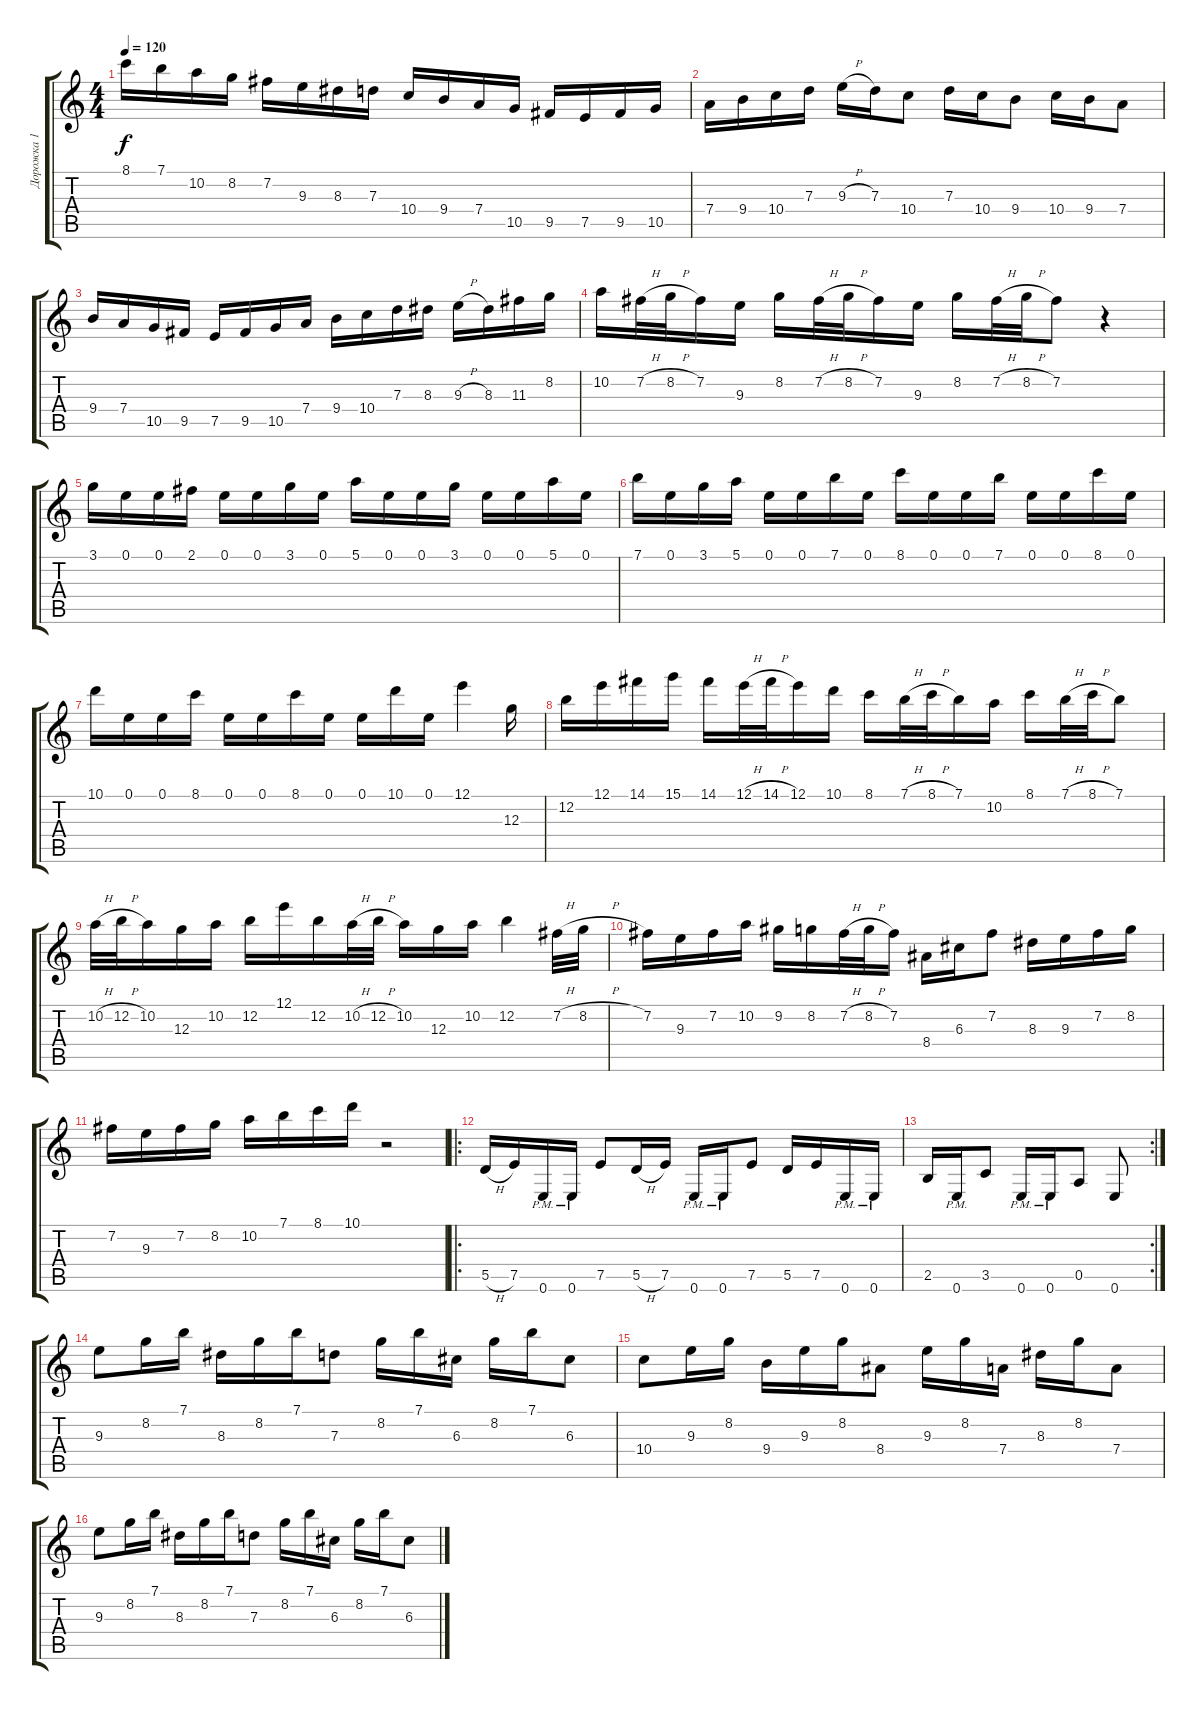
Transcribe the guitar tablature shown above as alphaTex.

\track ("Дорожка 1" "Дорожка 1") {instrument acousticguitarsteel}
\staff {score tabs}
\tuning (E4 B3 G3 D3 A2 E2) {hide}
\ts (4 4)
\tempo 120
\clef g2
\ks c
8.1.16{dy f} 7.1.16 10.2.16 8.2.16 7.2.16 9.3.16 8.3.16 7.3.16 10.4.16 9.4.16 7.4.16 10.5.16 9.5.16 7.5.16 9.5.16 10.5.16 |
7.4.16 9.4.16 10.4.16 7.3.16 9.3{h}.16 7.3.16 10.4.8 7.3.16 10.4.16 9.4.8 10.4.16 9.4.16 7.4.8 |
9.4.16 7.4.16 10.5.16 9.5.16 7.5.16 9.5.16 10.5.16 7.4.16 9.4.16 10.4.16 7.3.16 8.3.16 9.3{h}.16 8.3.16 11.3.16 8.2.16 |
10.2.16 7.2{h}.32 8.2{h}.32 7.2.16 9.3.16 8.2.16 7.2{h}.32 8.2{h}.32 7.2.16 9.3.16 8.2.16 7.2{h}.32 8.2{h}.32 7.2.8 r.4 |
3.1.16 0.1.16 0.1.16 2.1.16 0.1.16 0.1.16 3.1.16 0.1.16 5.1.16 0.1.16 0.1.16 3.1.16 0.1.16 0.1.16 5.1.16 0.1.16 |
7.1.16 0.1.16 3.1.16 5.1.16 0.1.16 0.1.16 7.1.16 0.1.16 8.1.16 0.1.16 0.1.16 7.1.16 0.1.16 0.1.16 8.1.16 0.1.16 |
10.1.16 0.1.16 0.1.16 8.1.16 0.1.16 0.1.16 8.1.16 0.1.16 0.1.16 10.1.16 0.1.16 12.1.4 12.3.16 |
12.2.16 12.1.16 14.1.16 15.1.16 14.1.16 12.1{h}.32 14.1{h}.32 12.1.16 10.1.16 8.1.16 7.1{h}.32 8.1{h}.32 7.1.16 10.2.16 8.1.16 7.1{h}.32 8.1{h}.32 7.1.8 |
10.2{h}.32 12.2{h}.32 10.2.16 12.3.16 10.2.16 12.2.16 12.1.16 12.2.16 10.2{h}.32 12.2{h}.32 10.2.16 12.3.16 10.2.16 12.2.4 7.2{h}.32 8.2{h}.32 |
7.2.16 9.3.16 7.2.16 10.2.16 9.2.16 8.2.16 7.2{h}.32 8.2{h}.32 7.2.16 8.4.16 6.3.16 7.2.8 8.3.16 9.3.16 7.2.16 8.2.16 |
7.2.16 9.3.16 7.2.16 8.2.16 10.2.16 7.1.16 8.1.16 10.1.16 r.2 |
\ro
5.5{h}.16 7.5.16 0.6{pm}.16 0.6{pm}.16 7.5.8 5.5{h}.16 7.5.16 0.6{pm}.16 0.6{pm}.16 7.5.8 5.5.16 7.5.16 0.6{pm}.16 0.6{pm}.16 |
\rc 2
2.5.16 0.6{pm}.16 3.5.8 0.6{pm}.16 0.6{pm}.16 0.5.8 0.6.8 |
9.3.8 8.2.16 7.1.16 8.3.16 8.2.16 7.1.16 7.3.8 8.2.16 7.1.16 6.3.16 8.2.16 7.1.16 6.3.8 |
10.4.8 9.3.16 8.2.16 9.4.16 9.3.16 8.2.16 8.4.8 9.3.16 8.2.16 7.4.16 8.3.16 8.2.16 7.4.8 |
9.3.8 8.2.16 7.1.16 8.3.16 8.2.16 7.1.16 7.3.8 8.2.16 7.1.16 6.3.16 8.2.16 7.1.16 6.3.8
